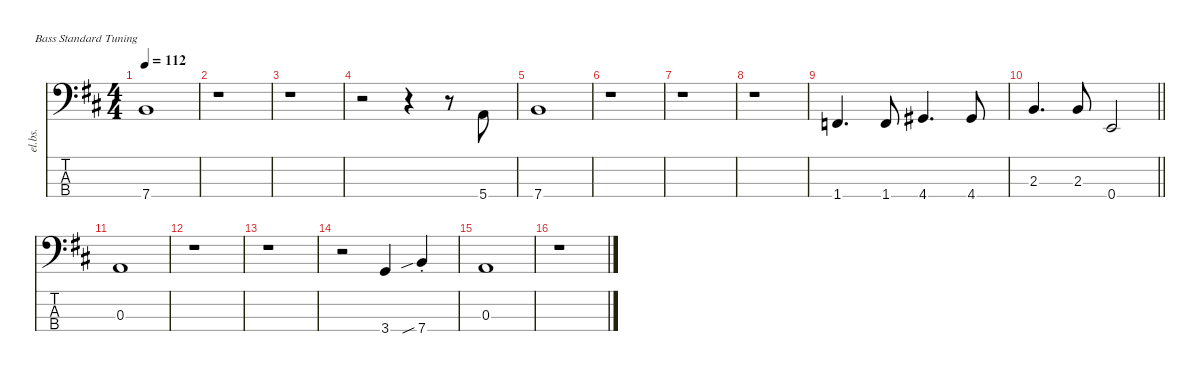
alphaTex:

\defaultSystemsLayout 4
\hideDynamics
\bracketExtendMode nobrackets
\otherSystemsTrackNameOrientation horizontal
\track ("Cliff - Bass" "el.bs.") {instrument electricbassfinger}
\staff {score tabs}
\tuning (G2 D2 A1 E1)
\ts (4 4)
\tempo 112
\clef f4
\ks bminor
7.4{acc forcenatural}.1{dy f beam Up} |
r.1{beam Down} |
r.1{beam Down} |
r.2{beam Down} r.4{beam Down} r.8{beam Down} 5.4{acc forcenatural}.8{beam Up} |
7.4{acc forcenatural}.1{beam Up} |
r.1{beam Down} |
r.1{beam Down} |
r.1{beam Down} |
1.4{acc forcenatural}.4{d beam Up} 1.4{acc forcenatural}.8{beam Up} 4.4{acc #}.4{d beam Up} 4.4{acc #}.8{beam Up} |
\barLineRight lightlight
2.3{acc forcenatural}.4{d beam Up} 2.3{acc forcenatural}.8{beam Up} 0.4{acc forcenatural}.2{beam Up} |
0.3{acc forcenatural}.1{beam Up} |
r.1{beam Down} |
r.1{beam Down} |
r.2{beam Down} 3.4{acc forcenatural}.4{beam Up} 7.4{sib st acc forcenatural}.4{beam Up} |
0.3{acc forcenatural}.1{beam Up} |
r.1{beam Down}
